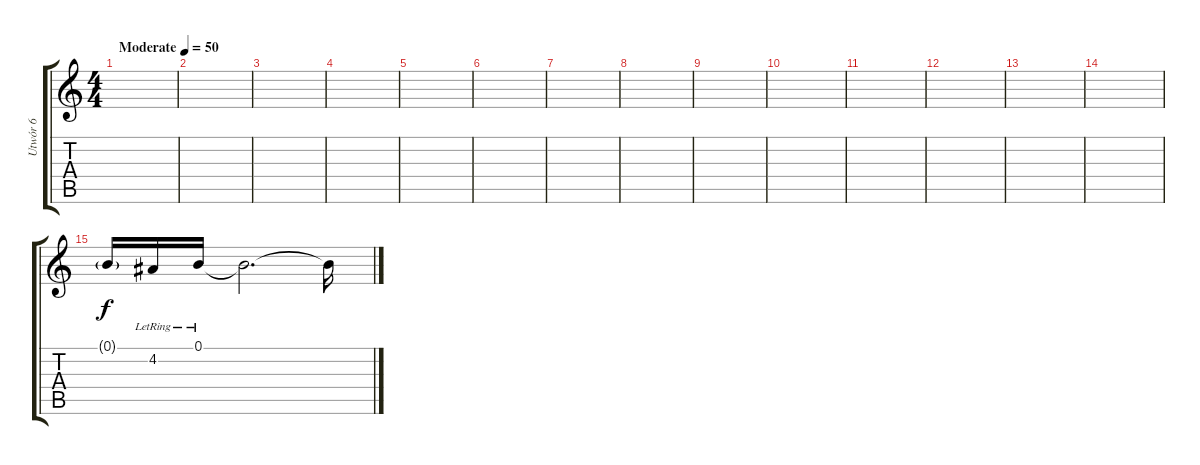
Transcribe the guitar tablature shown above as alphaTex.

\track ("Utwór 6" "Utwór 6") {instrument electricguitarjazz}
\staff {score tabs}
\tuning (B3 Gb3 D3 A2 E2 B1) {hide}
\ts (4 4)
\tempo (50 "Moderate")
\clef g2
\ks c
|
|
|
|
|
|
|
|
|
|
|
|
|
|
0.1{g}.16 4.2{lr}.16{dy f} 0.1{lr}.16 0.1{t}.2{d} 0.1{t}.16
